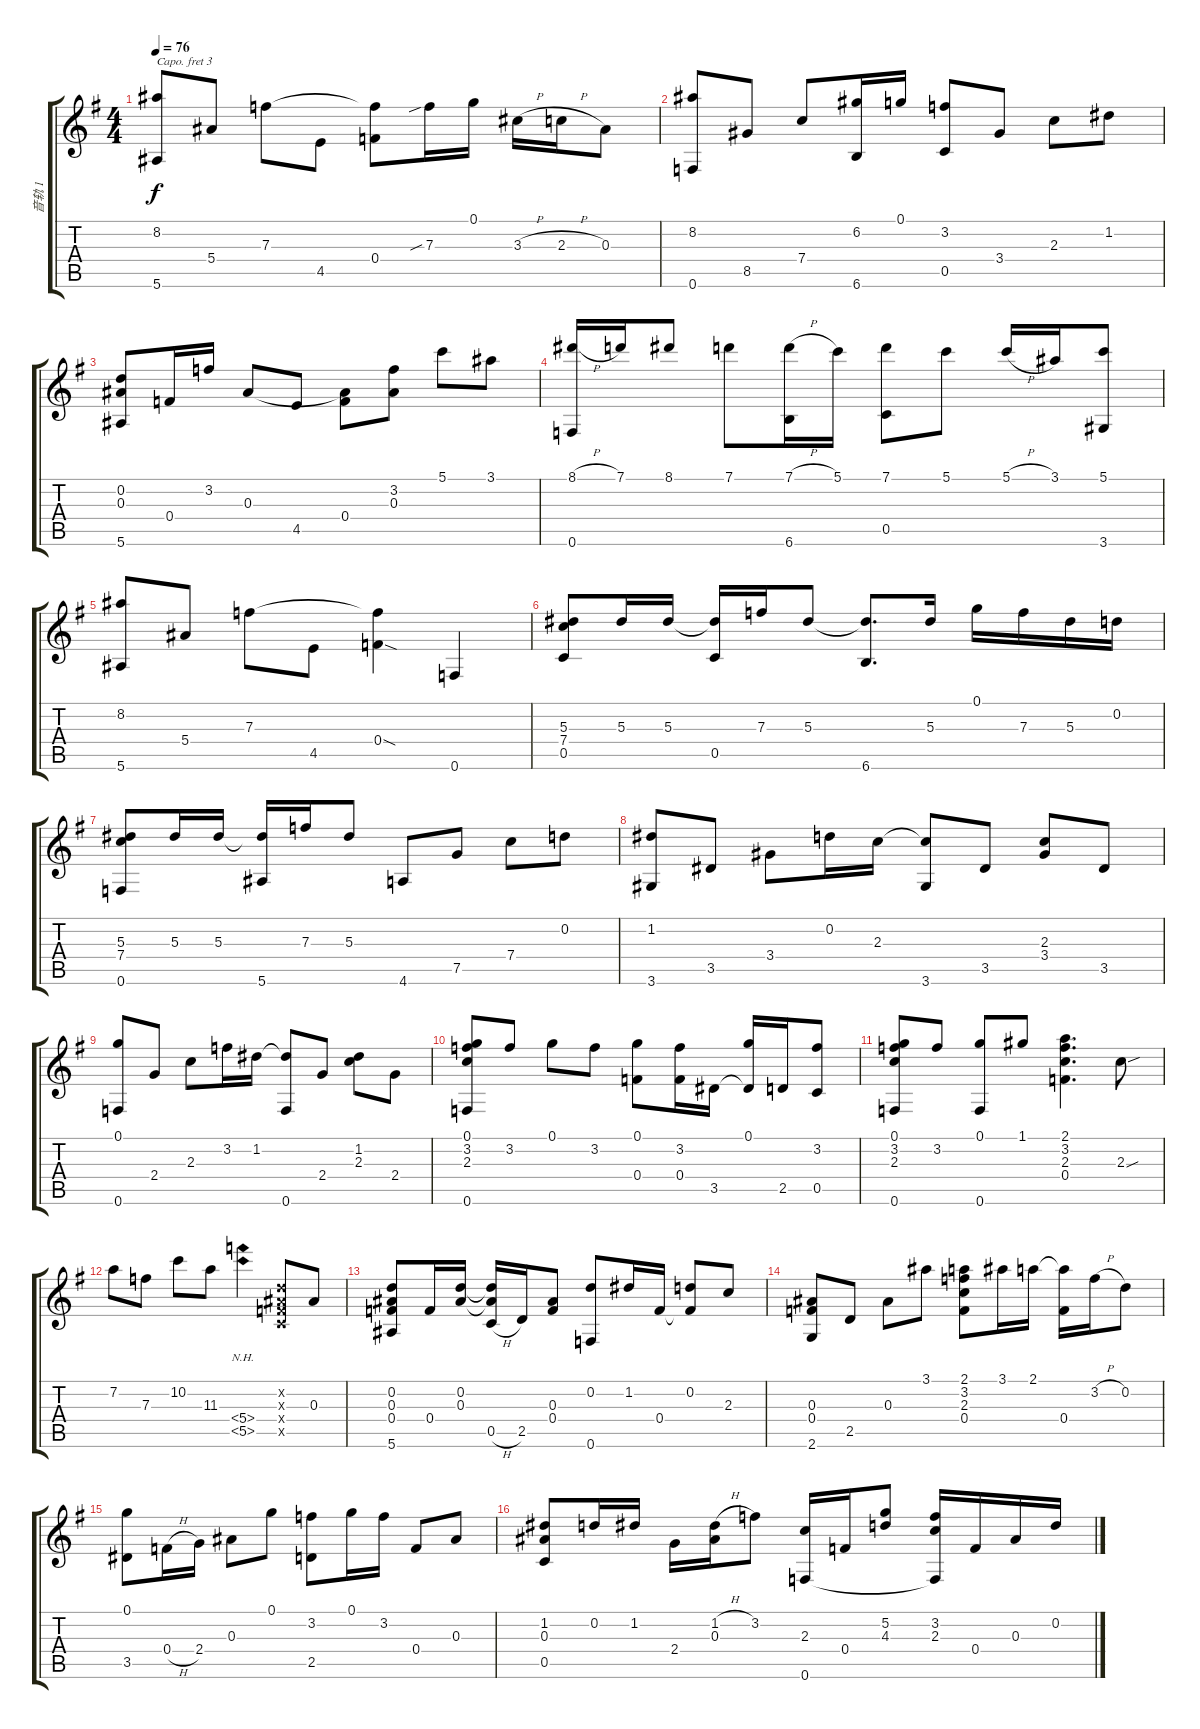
\track ("音轨 1" "音轨 1") {instrument acousticguitarnylon}
\staff {score tabs}
\capo 3
\tuning (E4 B3 G3 D3 A2 D2) {hide}
\ts (4 4)
\tempo 76
\clef g2
\ks g
(8.2 5.6).8{dy f} 5.4.8 7.3.8 4.5.8 (7.3{t} 0.4).8 7.3{sib}.16 0.1.16 3.3{h}.16 2.3{h}.16 0.3.8 |
(8.2 0.6).8 8.5.8 7.4.8 (6.2 6.6).16 0.1.16 (3.2 0.5).8 3.4.8 2.3.8 1.2.8 |
(0.2 0.3 5.6).8 0.4.16 3.2.16 0.3.8 4.5.8 (0.3{t} 0.4).8 (3.2 0.3).8 5.1.8 3.1.8 |
(8.1{h} 0.6).16 7.1.16 8.1.8 7.1.8 (7.1{h} 6.6).16 5.1.16 (7.1 0.5).8 5.1.8 5.1{h}.16 3.1.16 (5.1 3.6).8 |
(8.2 5.6).8 5.4.8 7.3.8 4.5.8 (7.3{t} 0.4{sod}).4 0.6.4 |
(5.3 7.4 0.5).8 5.3.16 5.3.16 (5.3{t} 0.5).16 7.3.16 5.3.8 (5.3{t} 6.6).8{d} 5.3.16 0.1.16 7.3.16 5.3.16 0.2.16 |
(5.3 7.4 0.6).8 5.3.16 5.3.16 (5.3{t} 5.6).16 7.3.16 5.3.8 4.6.8 7.5.8 7.4.8 0.2.8 |
(1.2 3.6).8 3.5.8 3.4.8 0.2.16 2.3.16 (2.3{t} 3.6).8 3.5.8 (2.3 3.4).8 3.5.8 |
(0.1 0.6).8 2.4.8 2.3.8 3.2.16 1.2.16 (1.2{t} 0.6).8 2.4.8 (1.2 2.3).8 2.4.8 |
(0.1 3.2 2.3 0.6).8 3.2.8 0.1.8 3.2.8 (0.1 0.4).8 (3.2 0.4).16 3.5.16 (0.1 3.5{t}).16 2.5.16 (3.2 0.5).8 |
(0.1 3.2 2.3 0.6).8 3.2.8 (0.1 0.6).8 1.1.8 (2.1 3.2 2.3 0.4).4{d} 2.3{sou}.8 |
7.2.8 7.3.8 10.2.8 11.3.8 (5.4{nh} 5.5{nh}).4 (0.2{x} 0.3{x} 0.4{x} 0.5{x}).8 0.3.8 |
(0.2 0.3 0.4 5.6).8 0.4.16 (0.2 0.3).16 (0.2{t} 0.3{t} 0.5{h}).16 2.5.16 (0.3 0.4).8 (0.2 0.6).8 1.2.16 0.4.16 (0.2 0.4{t}).8 2.3.8 |
(0.3 0.4 2.6).8 2.5.8 0.3.8 3.1.8 (2.1 3.2 2.3 0.4).8 3.1.16 2.1.16 (2.1{t} 0.4).16 3.2{h}.16 0.2.8 |
(0.1 3.5).8 0.4{h}.16 2.4.16 0.3.8 0.1.8 (3.2 2.5).8 0.1.16 3.2.16 0.4.8 0.3.8 |
(1.2 0.3 0.5).8 0.2.16 1.2.16 2.4.16 (1.2{h} 0.3).16 3.2.8 (2.3 0.6).16 0.4.16 (5.2 4.3).8 (3.2 2.3 0.6{t}).16 0.4.16 0.3.16 0.2.16
